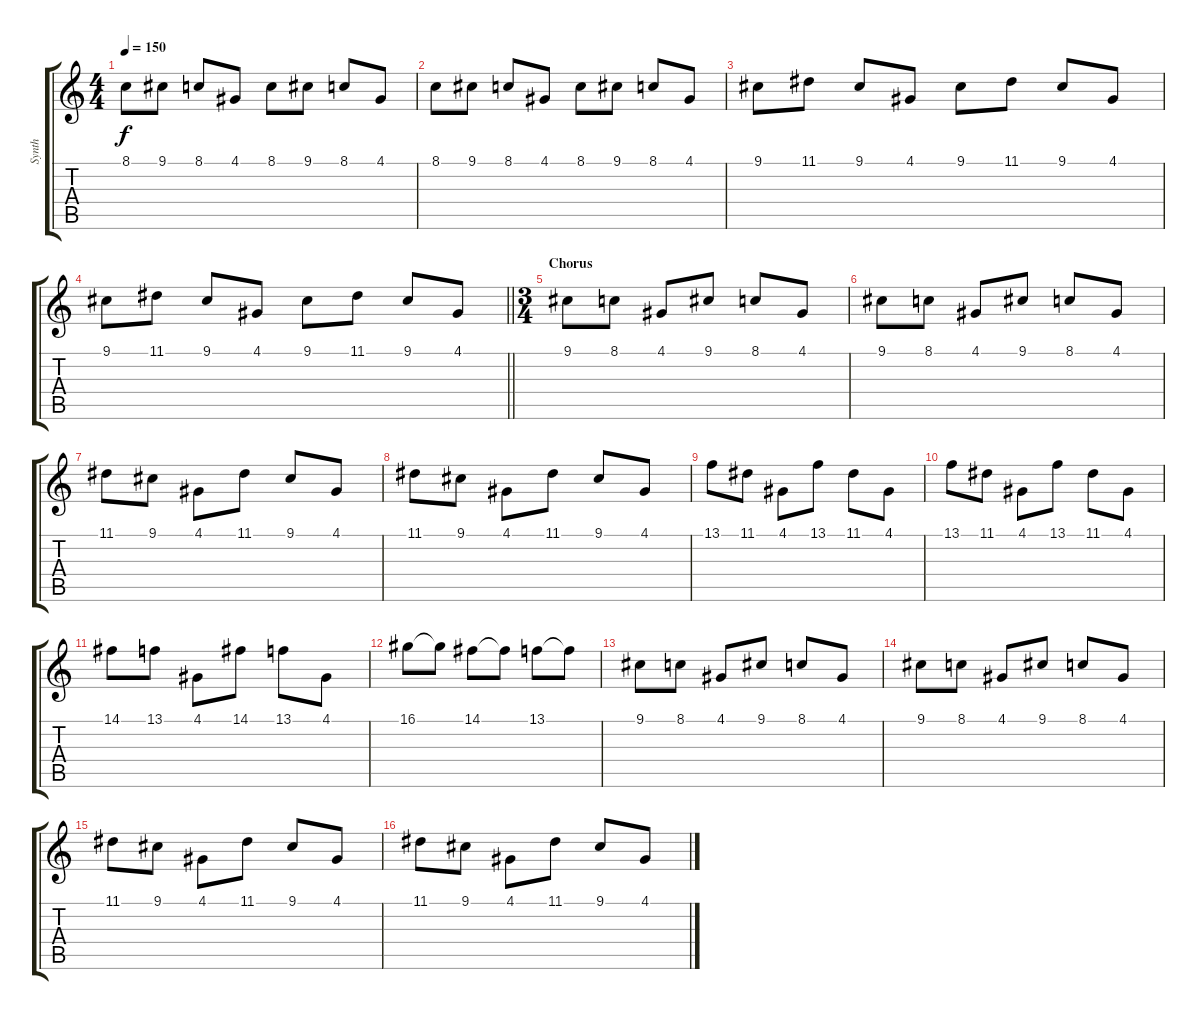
\track ("Synth" "Synth") {instrument tremolostrings}
\staff {score tabs}
\tuning (E4 B3 G3 D3 A2 D2) {hide}
\ts (4 4)
\tempo 150
\clef g2
\ks c
8.1.8{dy f} 9.1.8 8.1.8 4.1.8 8.1.8 9.1.8 8.1.8 4.1.8 |
8.1.8 9.1.8 8.1.8 4.1.8 8.1.8 9.1.8 8.1.8 4.1.8 |
9.1.8 11.1.8 9.1.8 4.1.8 9.1.8 11.1.8 9.1.8 4.1.8 |
\barLineRight lightlight
9.1.8 11.1.8 9.1.8 4.1.8 9.1.8 11.1.8 9.1.8 4.1.8 |
\ts (3 4)
\section ("" "Chorus")
9.1.8 8.1.8 4.1.8 9.1.8 8.1.8 4.1.8 |
9.1.8 8.1.8 4.1.8 9.1.8 8.1.8 4.1.8 |
11.1.8 9.1.8 4.1.8 11.1.8 9.1.8 4.1.8 |
11.1.8 9.1.8 4.1.8 11.1.8 9.1.8 4.1.8 |
13.1.8 11.1.8 4.1.8 13.1.8 11.1.8 4.1.8 |
13.1.8 11.1.8 4.1.8 13.1.8 11.1.8 4.1.8 |
14.1.8 13.1.8 4.1.8 14.1.8 13.1.8 4.1.8 |
16.1.8 16.1{t}.8 14.1.8 14.1{t}.8 13.1.8 13.1{t}.8 |
9.1.8 8.1.8 4.1.8 9.1.8 8.1.8 4.1.8 |
9.1.8 8.1.8 4.1.8 9.1.8 8.1.8 4.1.8 |
11.1.8 9.1.8 4.1.8 11.1.8 9.1.8 4.1.8 |
11.1.8 9.1.8 4.1.8 11.1.8 9.1.8 4.1.8
